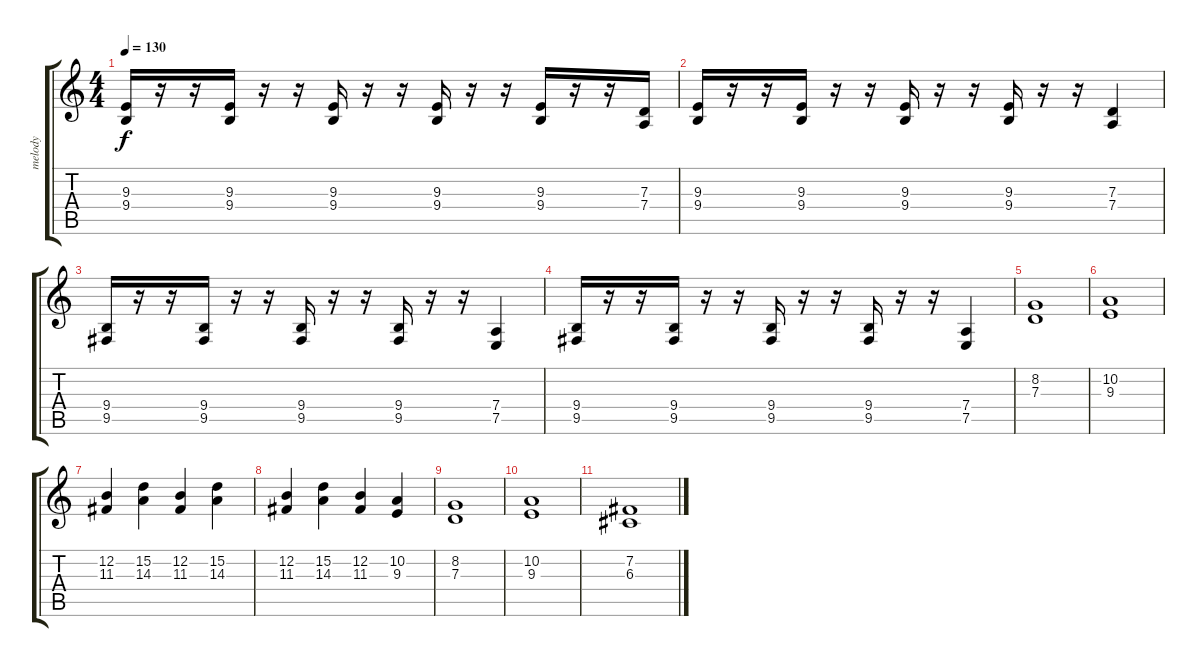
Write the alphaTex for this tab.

\track ("melody" "melody") {instrument churchorgan}
\staff {score tabs}
\tuning (E4 B3 G3 D3 A2 E2) {hide}
\ts (4 4)
\tempo 130
\clef g2
\ks c
(9.3 9.4).16{dy f} r.16 r.16 (9.3 9.4).16 r.16 r.16 (9.3 9.4).16 r.16 r.16 (9.3 9.4).16 r.16 r.16 (9.3 9.4).16 r.16 r.16 (7.3 7.4).16 |
(9.3 9.4).16 r.16 r.16 (9.3 9.4).16 r.16 r.16 (9.3 9.4).16 r.16 r.16 (9.3 9.4).16 r.16 r.16 (7.3 7.4).4 |
(9.4 9.5).16 r.16 r.16 (9.4 9.5).16 r.16 r.16 (9.4 9.5).16 r.16 r.16 (9.4 9.5).16 r.16 r.16 (7.4 7.5).4 |
(9.4 9.5).16 r.16 r.16 (9.4 9.5).16 r.16 r.16 (9.4 9.5).16 r.16 r.16 (9.4 9.5).16 r.16 r.16 (7.4 7.5).4 |
(8.2 7.3).1 |
(10.2 9.3).1 |
(12.2 11.3).4 (15.2 14.3).4 (12.2 11.3).4 (15.2 14.3).4 |
(12.2 11.3).4 (15.2 14.3).4 (12.2 11.3).4 (10.2 9.3).4 |
(8.2 7.3).1 |
(10.2 9.3).1 |
(7.2 6.3).1
